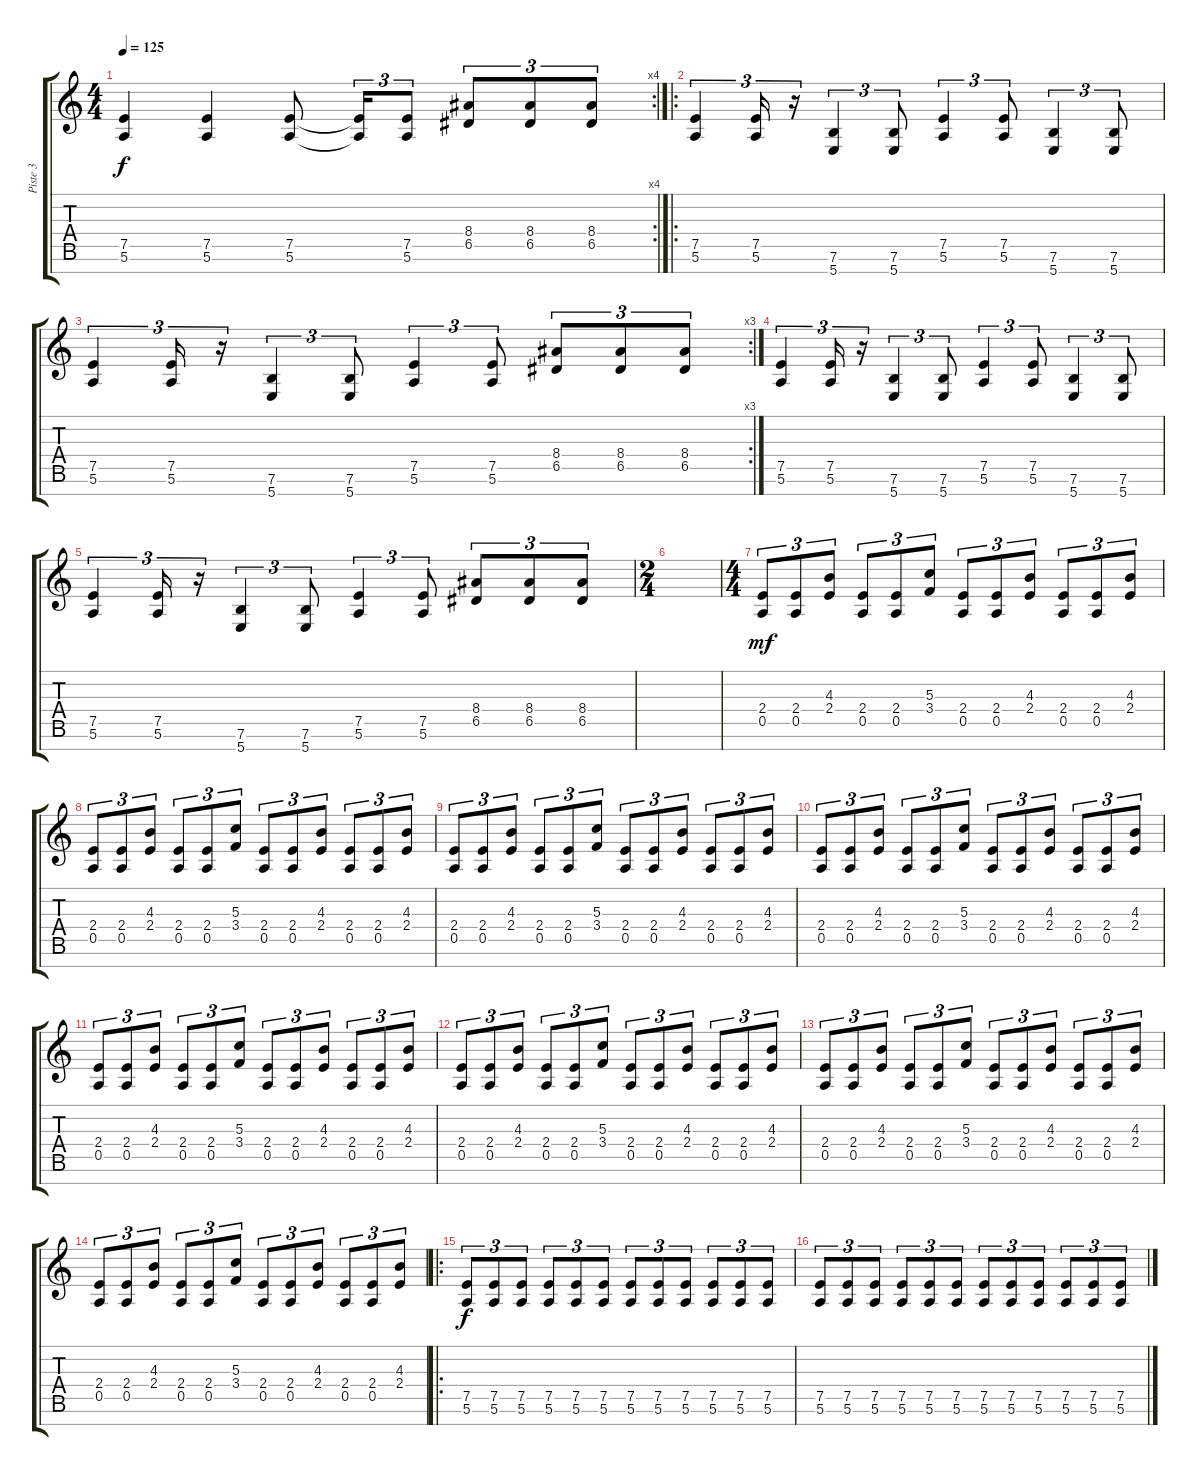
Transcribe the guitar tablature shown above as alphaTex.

\track ("Piste 3" "Piste 3") {instrument distortionguitar}
\staff {score tabs}
\tuning (E4 B3 G3 D3 A2 E2 B1) {hide}
\rc 4
\ts (4 4)
\tempo 125
\clef g2
\ks c
(7.5 5.6).4{dy f} (7.5 5.6).4 (7.5 5.6).8 (7.5{t} 5.6{t}).16{tu (3 2)} (7.5 5.6).8{tu (3 2)} (8.4 6.5).8{tu (3 2)} (8.4 6.5).8{tu (3 2)} (8.4 6.5).8{tu (3 2)} |
\ro
(7.5 5.6).4{tu (3 2)} (7.5 5.6).16{tu (3 2)} r.16{tu (3 2)} (7.6 5.7).4{tu (3 2)} (7.6 5.7).8{tu (3 2)} (7.5 5.6).4{tu (3 2)} (7.5 5.6).8{tu (3 2)} (7.6 5.7).4{tu (3 2)} (7.6 5.7).8{tu (3 2)} |
\rc 3
(7.5 5.6).4{tu (3 2)} (7.5 5.6).16{tu (3 2)} r.16{tu (3 2)} (7.6 5.7).4{tu (3 2)} (7.6 5.7).8{tu (3 2)} (7.5 5.6).4{tu (3 2)} (7.5 5.6).8{tu (3 2)} (8.4 6.5).8{tu (3 2)} (8.4 6.5).8{tu (3 2)} (8.4 6.5).8{tu (3 2)} |
(7.5 5.6).4{tu (3 2)} (7.5 5.6).16{tu (3 2)} r.16{tu (3 2)} (7.6 5.7).4{tu (3 2)} (7.6 5.7).8{tu (3 2)} (7.5 5.6).4{tu (3 2)} (7.5 5.6).8{tu (3 2)} (7.6 5.7).4{tu (3 2)} (7.6 5.7).8{tu (3 2)} |
(7.5 5.6).4{tu (3 2)} (7.5 5.6).16{tu (3 2)} r.16{tu (3 2)} (7.6 5.7).4{tu (3 2)} (7.6 5.7).8{tu (3 2)} (7.5 5.6).4{tu (3 2)} (7.5 5.6).8{tu (3 2)} (8.4 6.5).8{tu (3 2)} (8.4 6.5).8{tu (3 2)} (8.4 6.5).8{tu (3 2)} |
\ts (2 4)
|
\ts (4 4)
(2.4 0.5).8{tu (3 2) dy mf} (2.4 0.5).8{tu (3 2)} (4.3 2.4).8{tu (3 2)} (2.4 0.5).8{tu (3 2)} (2.4 0.5).8{tu (3 2)} (5.3 3.4).8{tu (3 2)} (2.4 0.5).8{tu (3 2)} (2.4 0.5).8{tu (3 2)} (4.3 2.4).8{tu (3 2)} (2.4 0.5).8{tu (3 2)} (2.4 0.5).8{tu (3 2)} (4.3 2.4).8{tu (3 2)} |
(2.4 0.5).8{tu (3 2)} (2.4 0.5).8{tu (3 2)} (4.3 2.4).8{tu (3 2)} (2.4 0.5).8{tu (3 2)} (2.4 0.5).8{tu (3 2)} (5.3 3.4).8{tu (3 2)} (2.4 0.5).8{tu (3 2)} (2.4 0.5).8{tu (3 2)} (4.3 2.4).8{tu (3 2)} (2.4 0.5).8{tu (3 2)} (2.4 0.5).8{tu (3 2)} (4.3 2.4).8{tu (3 2)} |
(2.4 0.5).8{tu (3 2)} (2.4 0.5).8{tu (3 2)} (4.3 2.4).8{tu (3 2)} (2.4 0.5).8{tu (3 2)} (2.4 0.5).8{tu (3 2)} (5.3 3.4).8{tu (3 2)} (2.4 0.5).8{tu (3 2)} (2.4 0.5).8{tu (3 2)} (4.3 2.4).8{tu (3 2)} (2.4 0.5).8{tu (3 2)} (2.4 0.5).8{tu (3 2)} (4.3 2.4).8{tu (3 2)} |
(2.4 0.5).8{tu (3 2)} (2.4 0.5).8{tu (3 2)} (4.3 2.4).8{tu (3 2)} (2.4 0.5).8{tu (3 2)} (2.4 0.5).8{tu (3 2)} (5.3 3.4).8{tu (3 2)} (2.4 0.5).8{tu (3 2)} (2.4 0.5).8{tu (3 2)} (4.3 2.4).8{tu (3 2)} (2.4 0.5).8{tu (3 2)} (2.4 0.5).8{tu (3 2)} (4.3 2.4).8{tu (3 2)} |
(2.4 0.5).8{tu (3 2)} (2.4 0.5).8{tu (3 2)} (4.3 2.4).8{tu (3 2)} (2.4 0.5).8{tu (3 2)} (2.4 0.5).8{tu (3 2)} (5.3 3.4).8{tu (3 2)} (2.4 0.5).8{tu (3 2)} (2.4 0.5).8{tu (3 2)} (4.3 2.4).8{tu (3 2)} (2.4 0.5).8{tu (3 2)} (2.4 0.5).8{tu (3 2)} (4.3 2.4).8{tu (3 2)} |
(2.4 0.5).8{tu (3 2)} (2.4 0.5).8{tu (3 2)} (4.3 2.4).8{tu (3 2)} (2.4 0.5).8{tu (3 2)} (2.4 0.5).8{tu (3 2)} (5.3 3.4).8{tu (3 2)} (2.4 0.5).8{tu (3 2)} (2.4 0.5).8{tu (3 2)} (4.3 2.4).8{tu (3 2)} (2.4 0.5).8{tu (3 2)} (2.4 0.5).8{tu (3 2)} (4.3 2.4).8{tu (3 2)} |
(2.4 0.5).8{tu (3 2)} (2.4 0.5).8{tu (3 2)} (4.3 2.4).8{tu (3 2)} (2.4 0.5).8{tu (3 2)} (2.4 0.5).8{tu (3 2)} (5.3 3.4).8{tu (3 2)} (2.4 0.5).8{tu (3 2)} (2.4 0.5).8{tu (3 2)} (4.3 2.4).8{tu (3 2)} (2.4 0.5).8{tu (3 2)} (2.4 0.5).8{tu (3 2)} (4.3 2.4).8{tu (3 2)} |
(2.4 0.5).8{tu (3 2)} (2.4 0.5).8{tu (3 2)} (4.3 2.4).8{tu (3 2)} (2.4 0.5).8{tu (3 2)} (2.4 0.5).8{tu (3 2)} (5.3 3.4).8{tu (3 2)} (2.4 0.5).8{tu (3 2)} (2.4 0.5).8{tu (3 2)} (4.3 2.4).8{tu (3 2)} (2.4 0.5).8{tu (3 2)} (2.4 0.5).8{tu (3 2)} (4.3 2.4).8{tu (3 2)} |
\ro
(7.5 5.6).8{tu (3 2) dy f} (7.5 5.6).8{tu (3 2)} (7.5 5.6).8{tu (3 2)} (7.5 5.6).8{tu (3 2)} (7.5 5.6).8{tu (3 2)} (7.5 5.6).8{tu (3 2)} (7.5 5.6).8{tu (3 2)} (7.5 5.6).8{tu (3 2)} (7.5 5.6).8{tu (3 2)} (7.5 5.6).8{tu (3 2)} (7.5 5.6).8{tu (3 2)} (7.5 5.6).8{tu (3 2)} |
(7.5 5.6).8{tu (3 2)} (7.5 5.6).8{tu (3 2)} (7.5 5.6).8{tu (3 2)} (7.5 5.6).8{tu (3 2)} (7.5 5.6).8{tu (3 2)} (7.5 5.6).8{tu (3 2)} (7.5 5.6).8{tu (3 2)} (7.5 5.6).8{tu (3 2)} (7.5 5.6).8{tu (3 2)} (7.5 5.6).8{tu (3 2)} (7.5 5.6).8{tu (3 2)} (7.5 5.6).8{tu (3 2)}
